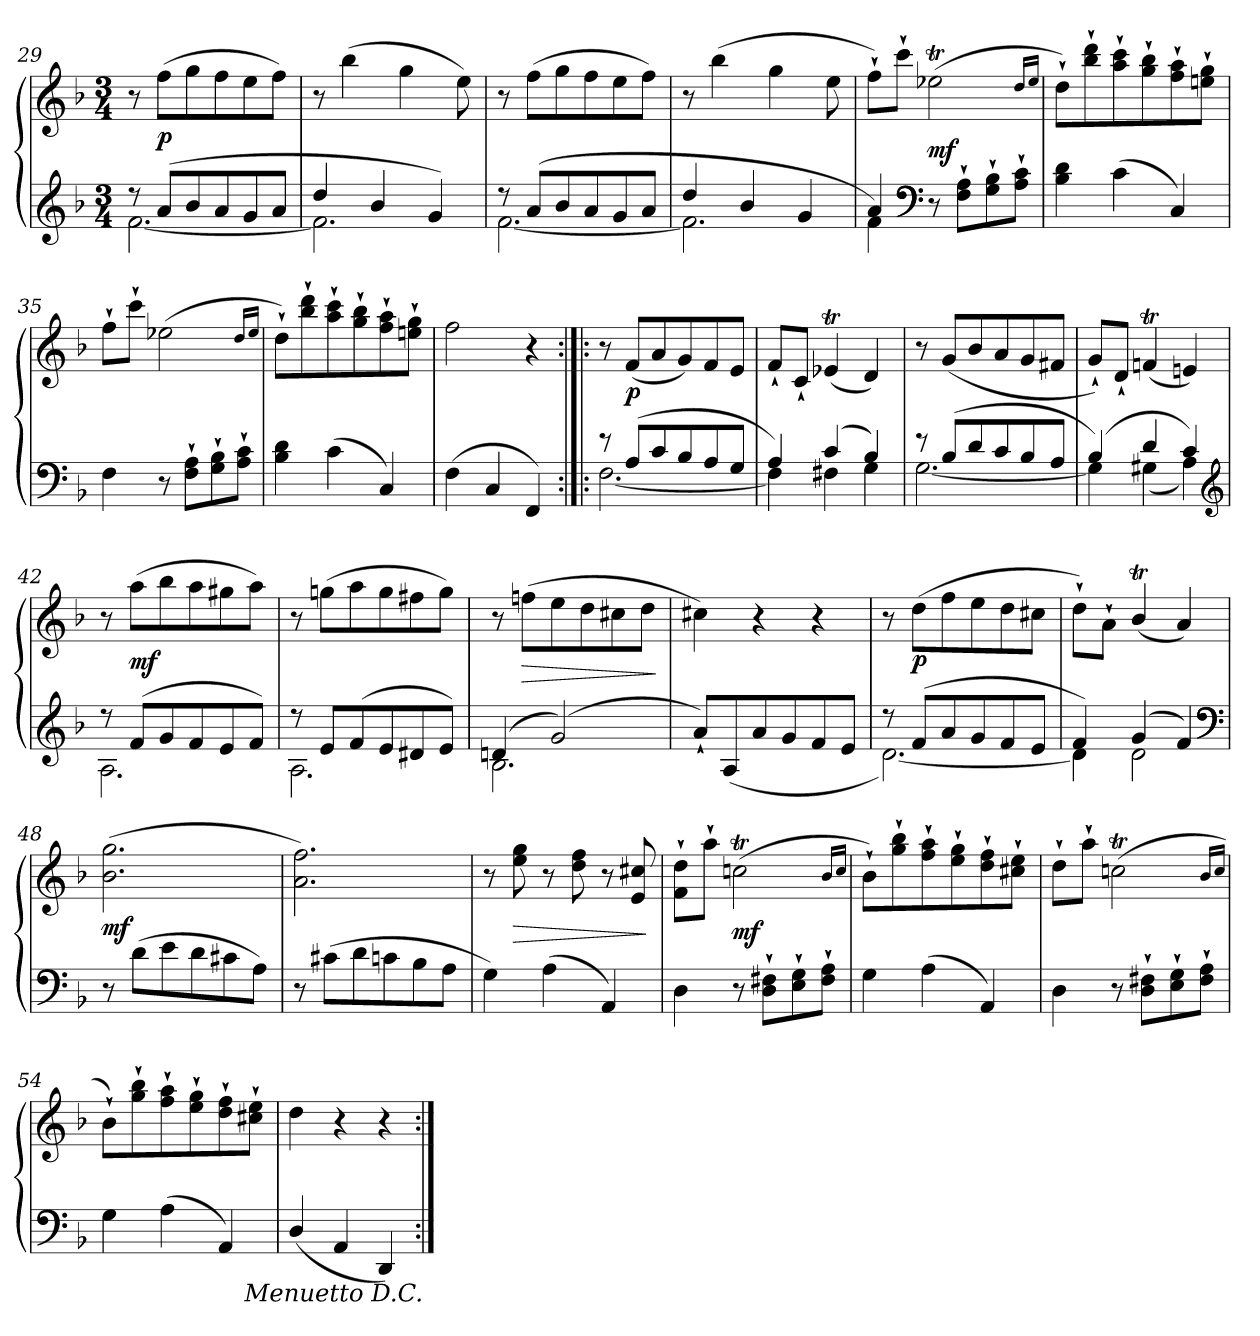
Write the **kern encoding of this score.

**kern	**kern	**dynam
*part1	*part1	*part1
*staff2	*staff1	*staff1/2
!!LO:LB:g=z
*clefG2	*clefG2	*
*k[b-]	*k[b-]	*
*M3/4	*M3/4	*
=29	=29	=29
*^	*	*
8r	[2.f	8r	.
(8aL	.	(8ffL	p
8b-	.	8gg	.
8a	.	8ff	.
8g	.	8ee	.
8aJ	.	8ffJ)	.
=30	=30	=30	=30
4dd	2.f]	8r	.
.	.	(4bb-	.
4b-	.	.	.
.	.	4gg	.
4g)	.	.	.
.	.	8ee)	.
=31	=31	=31	=31
8r	[2.f	8r	.
(8aL	.	(8ffL	.
8b-	.	8gg	.
8a	.	8ff	.
8g	.	8ee	.
8aJ	.	8ffJ)	.
=32	=32	=32	=32
4dd	2.f]	8r	.
.	.	(4bb-	.
4b-	.	.	.
.	.	4gg	.
4g	.	.	.
.	.	8ee	.
=33	=33	=33	=33
4a	4f)	8ff`L)	.
.	.	8ccc`J	.
*clefF4	*	*	*
8r	2ryy	(2ee-XT	mf
8F` 8A`L	.	.	.
8G` 8B-`	.	.	.
8A` 8c`J	.	.	.
*v	*v	*	*
.	16qddLL	.
.	16qee-JJ	.
=34	=34	=34
4B- 4d	8dd`L)	.
.	8bb-` 8ddd`	.
(4c	8aa` 8ccc`	.
.	8gg` 8bb-`	.
4C)	8ff` 8aa`	.
.	8een` 8gg`J	.
=35	=35	=35
4F	8ff`L	.
.	8ccc`J	.
8r	(2ee-X	.
8F` 8A`L	.	.
8G` 8B-`	.	.
8A` 8c`J	.	.
.	16qddLL	.
.	16qee-JJ	.
!!LO:LB:g=z
=36	=36	=36
4B- 4d	8dd`L)	.
.	8bb-` 8ddd`	.
(4c	8aa` 8ccc`	.
.	8gg` 8bb-`	.
4C)	8ff` 8aa`	.
.	8een` 8gg`J	.
=37	=37	=37
(4F	2ff	.
4C	.	.
4FF)	4r	.
=38:|!|:	=38:|!|:	=38:|!|:
*^	*	*
8re	[2.F	8r	.
(8AL	.	(8fL	p
8c	.	8a	.
8B-	.	8g)	.
8A	.	8f	.
8GJ	.	8eJ	.
=39	=39	=39	=39
4A)	4F]	8f`L	.
.	.	8c`J	.
(4c	4F#X	(4e-XT	.
4B-)	4G	4d)	.
=40	=40	=40	=40
8r	[2.G	8r	.
(8B-L	.	(8gL	.
8d	.	8b-	.
8c	.	8a	.
8B-	.	8g	.
8AJ	.	8f#XJ	.
=41	=41	=41	=41
(4B-)	4G]	8g`L)	.
.	.	8d`J	.
4d	(4G#X	(4fnT	.
4c)	4A)	4en)	.
*clefG2	*	*	*
!!LO:LB:g=z
=42	=42	=42	=42
8r	2.A	8r	.
(8fL	.	(8aaL	mf
8g	.	8bb-	.
8f	.	8aa	.
8e	.	8gg#X	.
8fJ)	.	8aaJ)	.
=43	=43	=43	=43
8r	2.A	8r	.
8eL	.	(8ggnL	.
(8f	.	8aa	.
8e	.	8gg	.
8d#X	.	8ff#X	.
8eJ)	.	8ggJ)	.
=44	=44	=44	=44
(4dn	2.B-	8r	.
.	.	(8ffnL	>
(2g)	.	8ee	.
.	.	8dd	.
.	.	8cc#X	.
.	.	8ddJ	.
*v	*v	*	*
.	.	]
=45	=45	=45
8a`L)	4cc#X)	.
(8A	.	.
8a	4r	.
8g	.	.
8f	4r	.
8eJ	.	.
=46	=46	=46
*^	*	*
8r	[2.d)	8r	.
(8fL	.	(8ddL	p
8a	.	8ff	.
8g	.	8ee	.
8f	.	8dd	.
8eJ	.	8cc#XJ	.
=47	=47	=47	=47
4f)	4d]	8dd`L)	.
.	.	8a`J	.
(4g	2d	(4b-T/	.
4f)	.	4a)	.
*v	*v	*	*
*clefF4	*	*
=48	=48	=48
8r	(2.b- 2.gg	mf
(8dL	.	.
8e	.	.
8d	.	.
8c#X	.	.
8AJ)	.	.
!!LO:LB:g=z
=49	=49	=49
8r	2.a 2.ff)	.
(8c#XL	.	.
8d	.	.
8cn	.	.
8B-	.	.
8AJ	.	.
=50	=50	=50
4G)	8r	.
.	8ee 8gg	>
(4A	8r	.
.	8dd 8ff	.
4AA)	8r	.
.	8e 8cc#X	.
.	.	]
=51	=51	=51
4D	8f` 8dd`L	.
.	8aa`J	.
8r	(2ccnT	mf
8D` 8F#X`L	.	.
8E` 8G`	.	.
8F#` 8A`J	.	.
.	16qb-LL	.
.	16qccJJ	.
=52	=52	=52
4G	8b-`L)	.
.	8gg` 8bb-`	.
(4A	8ff` 8aa`	.
.	8ee` 8gg`	.
4AA)	8dd` 8ff`	.
.	8cc#X` 8ee`J	.
=53	=53	=53
4D	8dd`L	.
.	8aa`J	.
8r	(2ccnT	.
8D` 8F#X`L	.	.
8E` 8G`	.	.
8F#` 8A`J	.	.
.	16qb-LL	.
.	16qccJJ	.
=54	=54	=54
4G	8b-`L)	.
.	8gg` 8bb-`	.
(4A	8ff` 8aa`	.
.	8ee` 8gg`	.
4AA)	8dd` 8ff`	.
.	8cc#X` 8ee`J	.
=55	=55	=55
(4D/	4dd	.
4AA	4r	.
4DD)	4r	.
!LO:TX:b:i:rj:t=Menuetto D.C.	!	!
=:|!	=:|!	=:|!
*-	*-	*-
